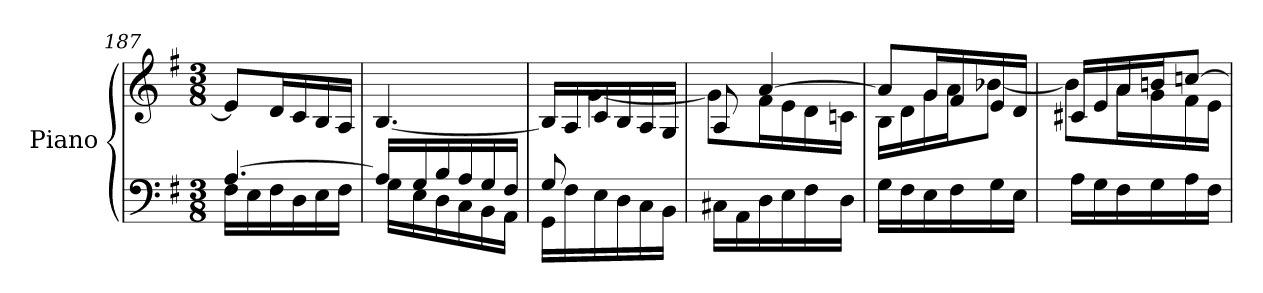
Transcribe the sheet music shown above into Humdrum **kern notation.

**kern	**kern
*part1	*part1
*staff2	*staff1
*I"Piano	*
*I'Pno	*
!!LO:LB:g=z
*clefF4	*clefG2
*k[f#]	*k[f#]
*M3/8	*M3/8
=187	=187
*^	*
[4.A/	16F#\LL	8e/L]
.	16E\	.
.	16F#\	16d/L
.	16D\	16c/
.	16E\	16B/
.	16F#\JJ	16A/JJ
=188	=188	=188
16A/LL]	16G\LL	[4.B/
16G/	16E\	.
16B/	16D\	.
16A/	16C\	.
16G/	16BB\	.
16F#/JJ	16AA\JJ	.
=189	=189	=189
*	*	*^
8G/	16GG\LL	16B/LL]	8ryy
.	16F#\	16A/	.
4ryy	16E\	16c/	[4g\
.	16D\	16B/	.
.	16C\	16A/	.
.	16BB\JJ	16G/JJ	.
*v	*v	*	*
=190	=190	=190
16C#X\LL	8A/	8g\L]
16AA\	.	.
16D\	[4a/	16f#\L
16E\	.	16e\
16F#\	.	16d\
16D\JJ	.	16cn\JJ
=191	=191	=191
16G\LL	8a/L]	16B\LL
16F#\	.	16d\
16E\	16g/L	16g\
16F#\	16f#/	16a\J
16G\	16e/	[8b-X\J
16E\JJ	16d/JJ	.
=192	=192	=192
16A\LL	16c#X/LL	8b-\L]
16G\	16e/	.
16F#\	16a/	16a\L
16G\	16bn/J	16g\
16A\	[8ccn/J	16f#\
16F#\JJ	.	16e\JJ
*	*v	*v
=	=
*-	*-
